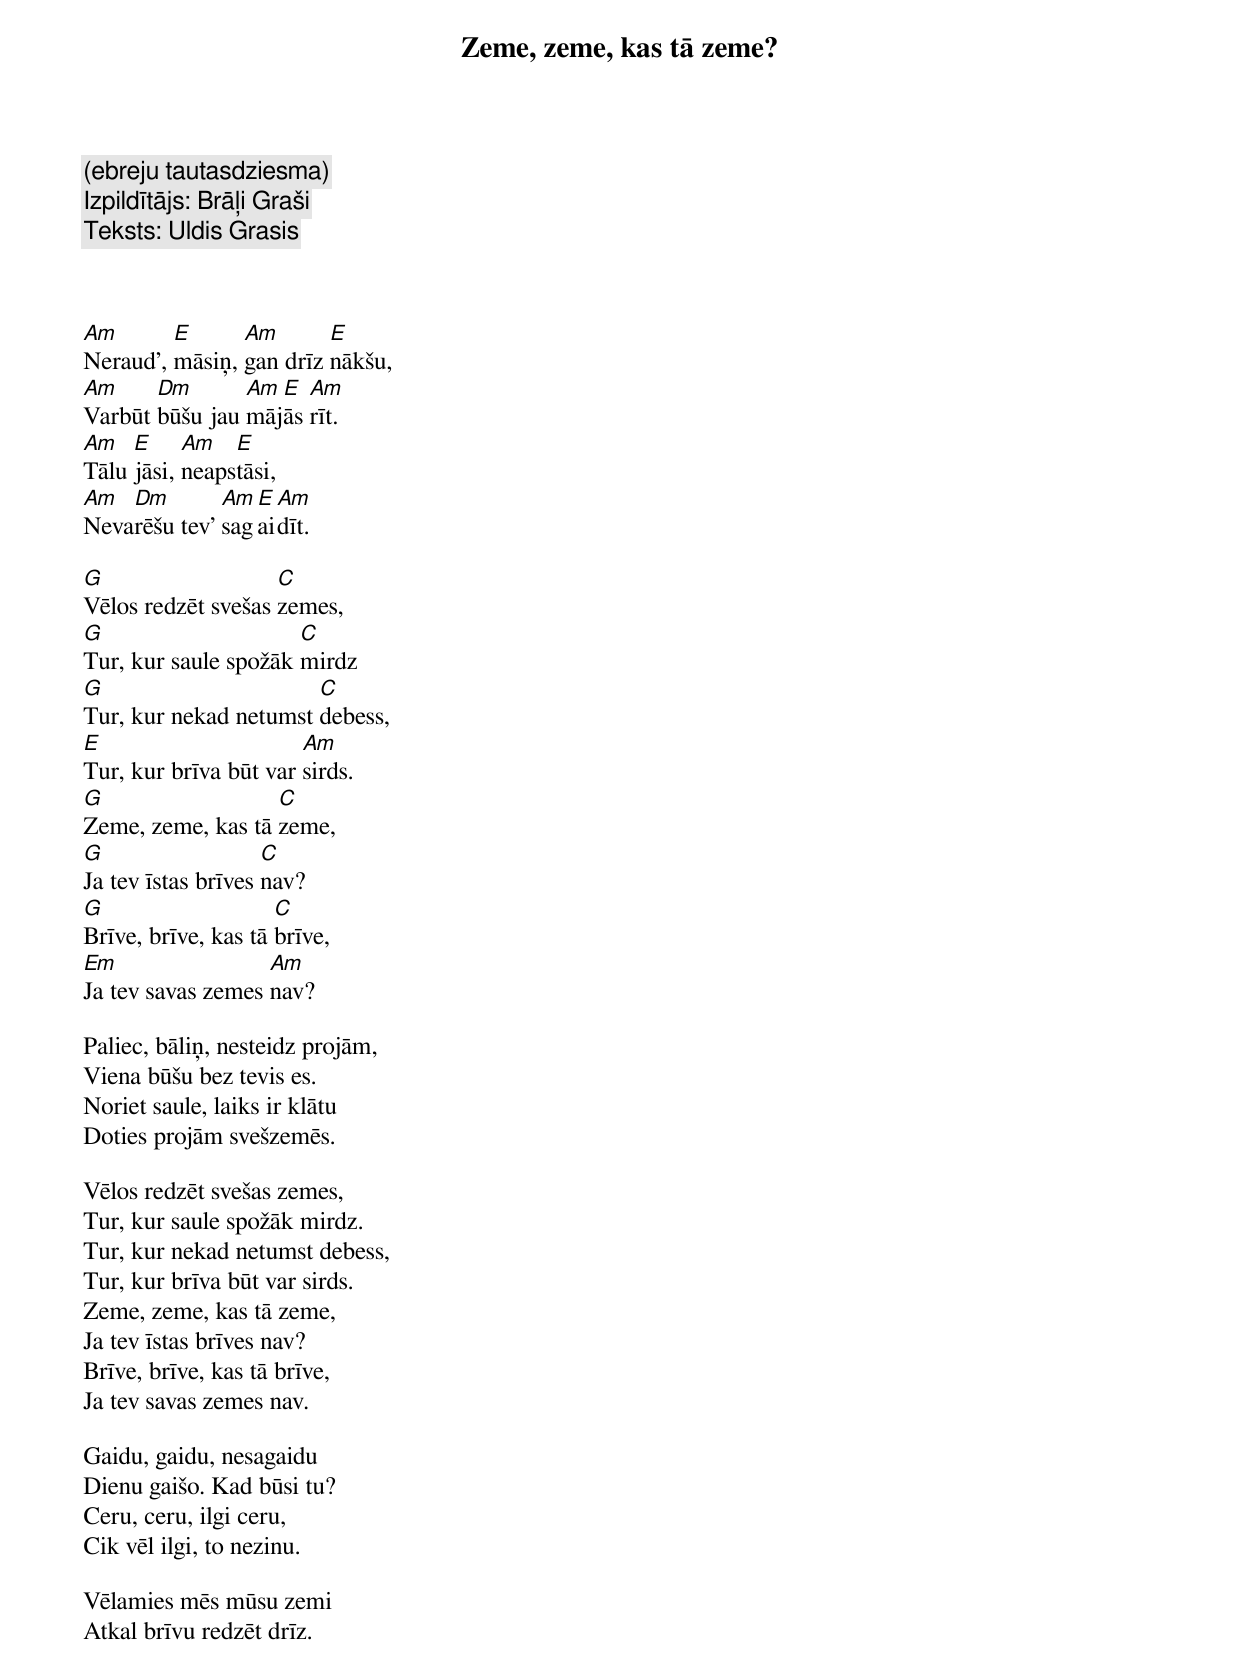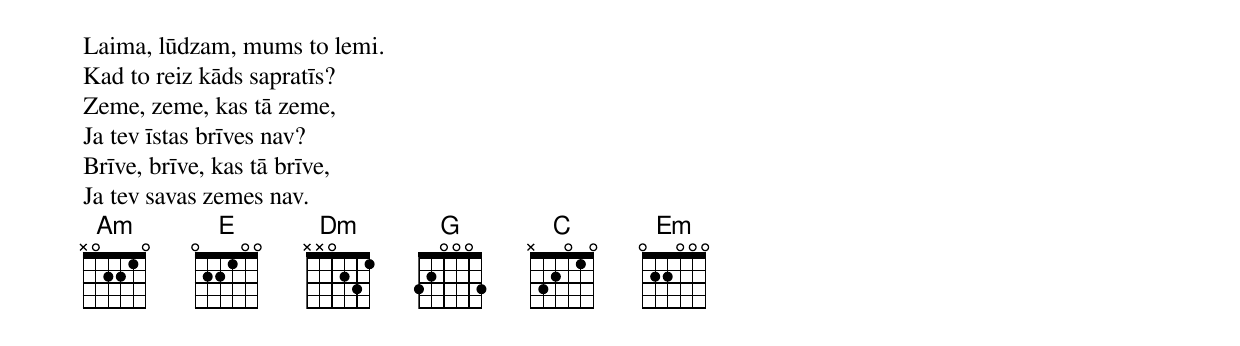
Zeme, zeme, kas tā zeme?

(ebreju tautasdziesma)
Izpildītājs: Brāļi Graši
Teksts: Uldis Grasis



Am       E      Am       E
Neraud’, māsiņ, gan drīz nākšu,
Am     Dm       Am E  Am
Varbūt būšu jau mājās rīt.
Am   E     Am   E
Tālu jāsi, neapstāsi,
Am  Dm        Am E Am
Nevarēšu tev’ sagaidīt.

G                   C
Vēlos redzēt svešas zemes,
G                     C
Tur, kur saule spožāk mirdz
G                      C
Tur, kur nekad netumst debess,
E                      Am
Tur, kur brīva būt var sirds.
G                  C
Zeme, zeme, kas tā zeme,
G                   C
Ja tev īstas brīves nav?
G                    C
Brīve, brīve, kas tā brīve,
Em                 Am
Ja tev savas zemes nav?

Paliec, bāliņ, nesteidz projām,
Viena būšu bez tevis es.
Noriet saule, laiks ir klātu
Doties projām svešzemēs.

Vēlos redzēt svešas zemes,
Tur, kur saule spožāk mirdz.
Tur, kur nekad netumst debess,
Tur, kur brīva būt var sirds.
Zeme, zeme, kas tā zeme,
Ja tev īstas brīves nav?
Brīve, brīve, kas tā brīve,
Ja tev savas zemes nav.

Gaidu, gaidu, nesagaidu
Dienu gaišo. Kad būsi tu?
Ceru, ceru, ilgi ceru,
Cik vēl ilgi, to nezinu.

Vēlamies mēs mūsu zemi
Atkal brīvu redzēt drīz.
Laima, lūdzam, mums to lemi.
Kad to reiz kāds sapratīs?
Zeme, zeme, kas tā zeme,
Ja tev īstas brīves nav?
Brīve, brīve, kas tā brīve,
Ja tev savas zemes nav.
